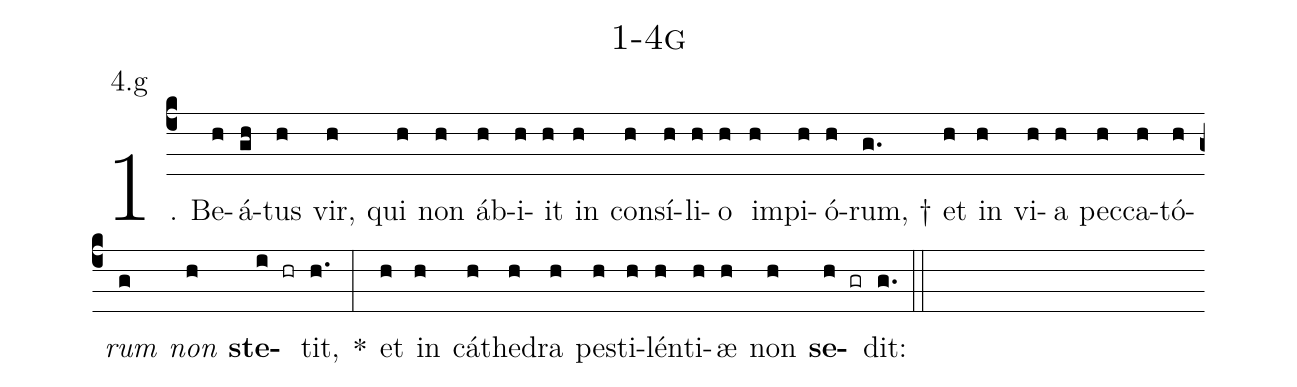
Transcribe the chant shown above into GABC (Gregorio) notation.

name: 1-4g;
annotation: 4.g;
%%
(c4)1. Be(h)á(gh)tus(h) vir,(h) qui(h) non(h) áb(h)i(h)it(h) in(h) con(h)sí(h)li(h)o(h) im(h)pi(h)ó(h)rum, †(g.) et(h) in(h) vi(h)a(h) pec(h)ca(h)tó(h)<i>rum</i>(g) <i>non</i>(h) <b>ste</b>(i hr)tit,(h.) *(:) et(h) in(h) cá(h)the(h)dra(h) pes(h)ti(h)lén(h)ti(h)æ(h) non(h) <b>se</b>(h gr)dit:(g.) (::)
